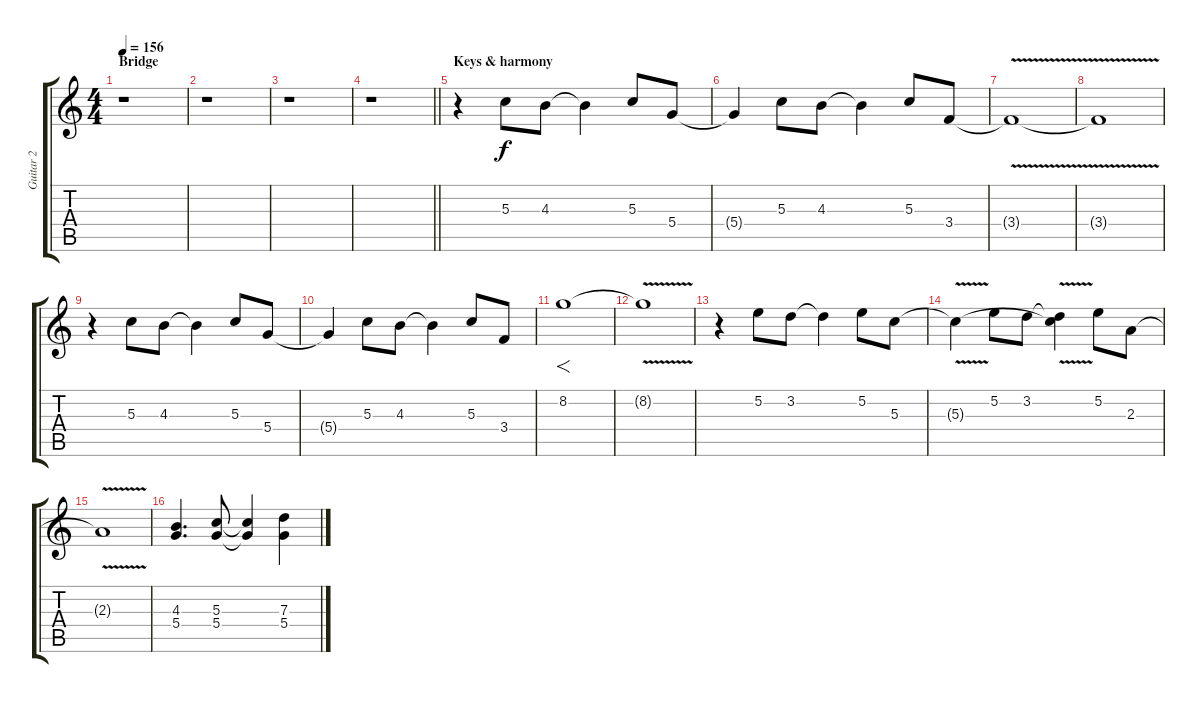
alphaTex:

\track ("Guitar 2" "Guitar 2") {instrument distortionguitar}
\staff {score tabs}
\tuning (E4 B3 G3 D3 A2 E2) {hide}
\ts (4 4)
\section ("" "Bridge")
\tempo 156
\clef g2
\ks c
r.1{dy f} |
r.1 |
r.1 |
\barLineRight lightlight
r.1 |
\section ("" "Keys & harmony")
r.4{instrument synthbrass1} 5.3.8 4.3.8 4.3{t}.4 5.3.8 5.4.8 |
5.4{t}.4 5.3.8 4.3.8 4.3{t}.4 5.3.8 3.4.8 |
3.4{v t}.1 |
3.4{v t}.1 |
r.4 5.3.8 4.3.8 4.3{t}.4 5.3.8 5.4.8 |
5.4{t}.4 5.3.8 4.3.8 4.3{t}.4 5.3.8 3.4.8 |
8.2.1{f} |
8.2{v t}.1 |
r.4 5.2.8 3.2.8 3.2{t}.4 5.2.8 5.3.8 |
5.3{v t}.4 5.2.8 3.2.8 (3.2{t} 5.3{t}).4 5.2.8 2.3.8 |
2.3{v t}.1 |
(4.3 5.4).4{d} (5.3 5.4).8 (5.3{t} 5.4{t}).4 (7.3 5.4).4
